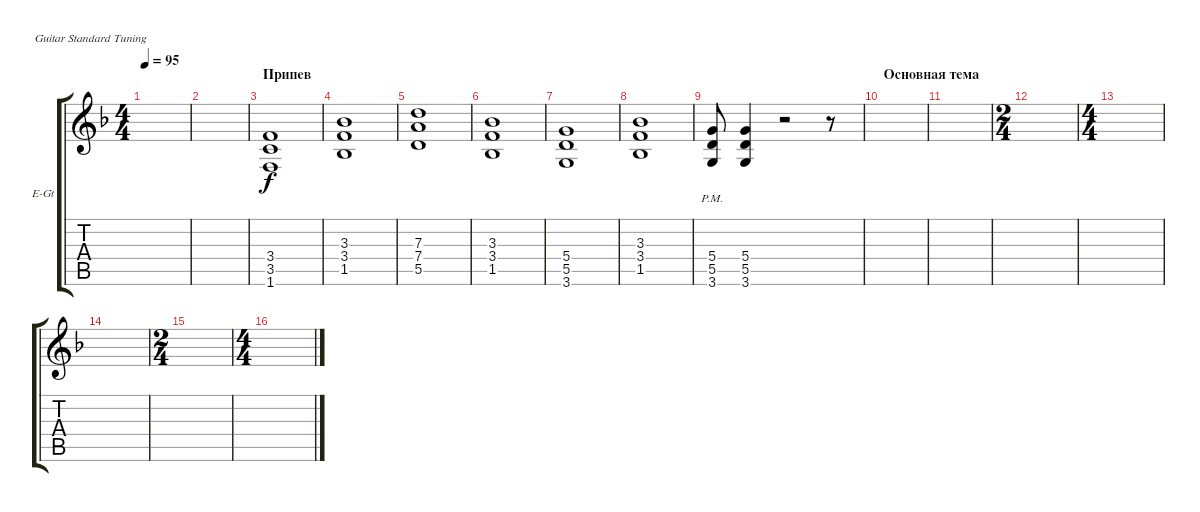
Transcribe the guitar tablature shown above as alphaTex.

\defaultSystemsLayout 4
\bracketExtendMode groupsimilarinstruments
\firstSystemTrackNameOrientation horizontal
\otherSystemsTrackNameOrientation horizontal
\track ("Electric Guitar" "E-Gt") {instrument distortionguitar}
\staff {score tabs}
\tuning (E4 B3 G3 D3 A2 E2)
\ts (4 4)
\tempo 95
\clef g2
\scale
0.403175
\ks f
|
\scale
0.193651 |
\section ("" "Припев")
\scale
0.333333 (1.6 3.5 3.4).1 |
\scale
0.333333 (1.5 3.4 3.3).1 |
\scale
0.333333 (5.5 7.4 7.3).1 |
\scale
0.333333 (1.5 3.4 3.3).1 |
\scale
0.333333 (3.6 5.5 5.4).1 |
\scale
0.333333 (1.5 3.4 3.3).1 |
\scale
0.333333 (3.6{pm} 5.5{pm} 5.4{pm}).8 (3.6 5.5 5.4).4 r.2 r.8 |
\section ("" "Основная тема")
\scale
0.333333 |
\scale
0.333333 |
\ts (2 4)
\scale
0.403175 |
\ts (4 4)
\scale
0.403175 |
\scale
0.193651 |
\ts (2 4)
\scale
0.403175 |
\ts (4 4)
\scale
0.403175
